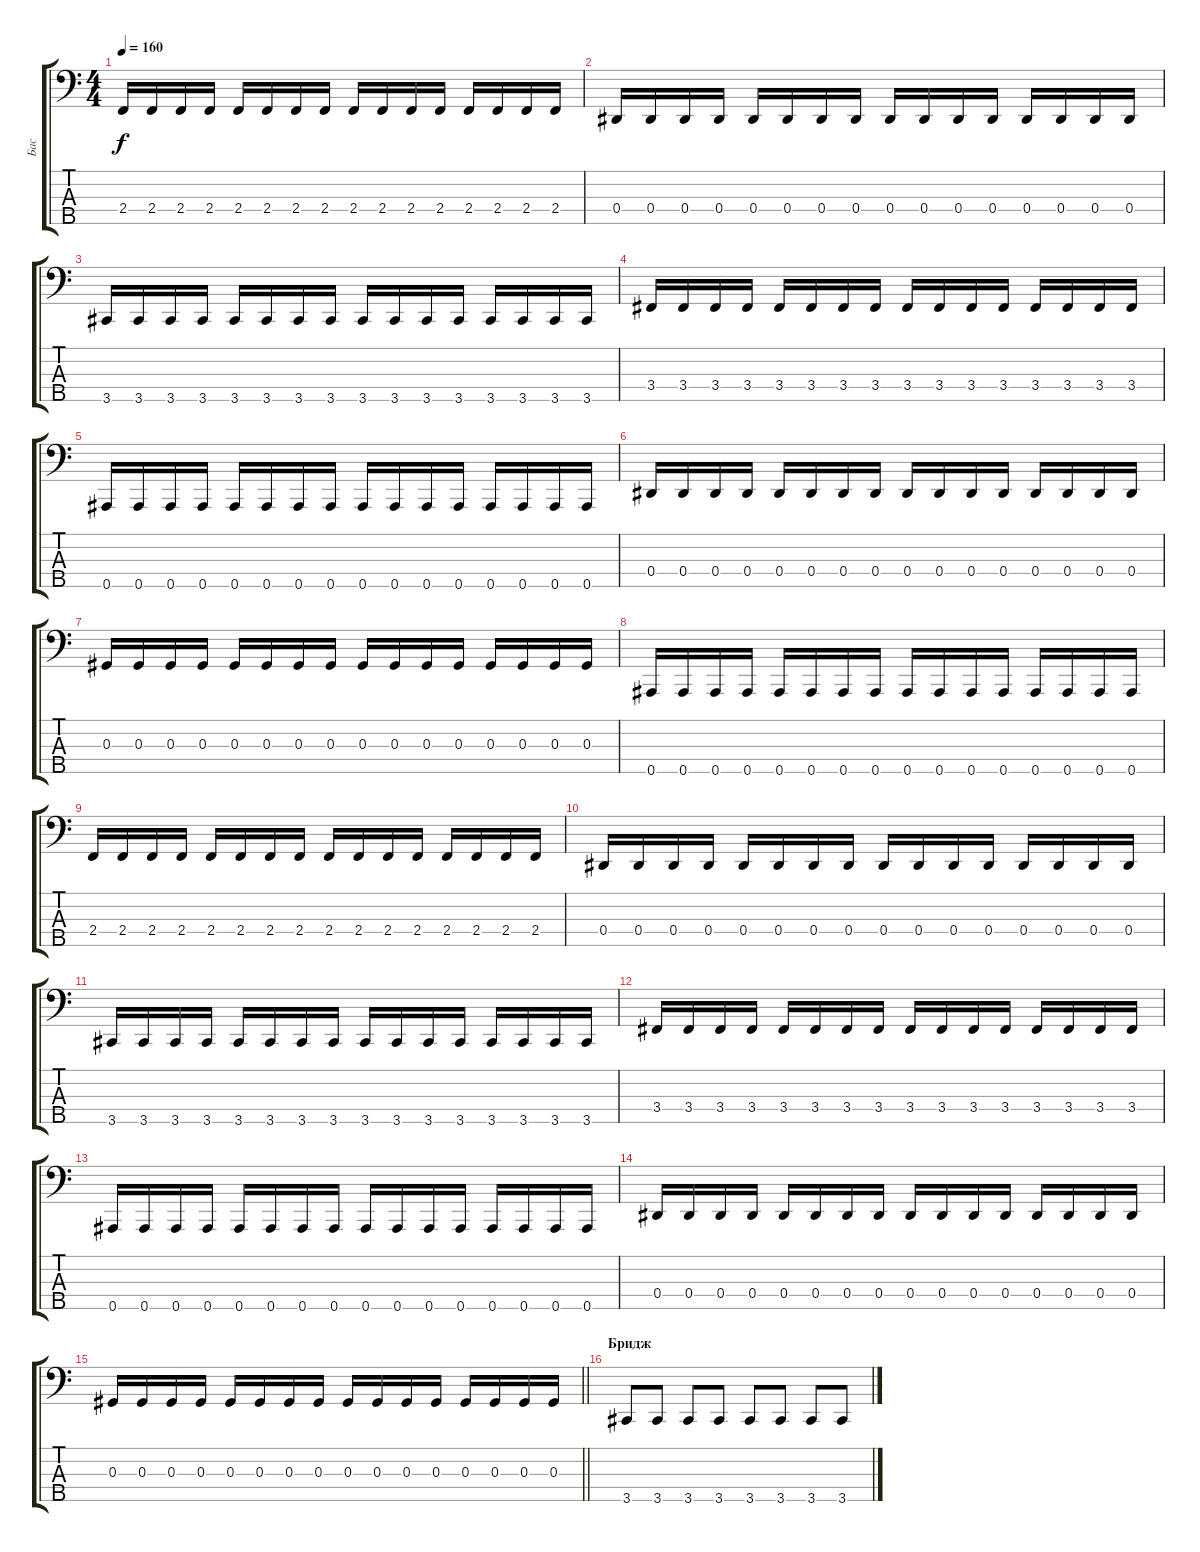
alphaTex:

\track ("Бас" "Бас") {instrument electricbasspick}
\staff {score tabs}
\tuning (Gb2 Db2 Ab1 Eb1 Bb0) {hide}
\ts (4 4)
\tempo 160
\clef f4
\ks c
2.4.16{dy f} 2.4.16 2.4.16 2.4.16 2.4.16 2.4.16 2.4.16 2.4.16 2.4.16 2.4.16 2.4.16 2.4.16 2.4.16 2.4.16 2.4.16 2.4.16 |
0.4.16 0.4.16 0.4.16 0.4.16 0.4.16 0.4.16 0.4.16 0.4.16 0.4.16 0.4.16 0.4.16 0.4.16 0.4.16 0.4.16 0.4.16 0.4.16 |
3.5.16 3.5.16 3.5.16 3.5.16 3.5.16 3.5.16 3.5.16 3.5.16 3.5.16 3.5.16 3.5.16 3.5.16 3.5.16 3.5.16 3.5.16 3.5.16 |
3.4.16 3.4.16 3.4.16 3.4.16 3.4.16 3.4.16 3.4.16 3.4.16 3.4.16 3.4.16 3.4.16 3.4.16 3.4.16 3.4.16 3.4.16 3.4.16 |
0.5.16 0.5.16 0.5.16 0.5.16 0.5.16 0.5.16 0.5.16 0.5.16 0.5.16 0.5.16 0.5.16 0.5.16 0.5.16 0.5.16 0.5.16 0.5.16 |
0.4.16 0.4.16 0.4.16 0.4.16 0.4.16 0.4.16 0.4.16 0.4.16 0.4.16 0.4.16 0.4.16 0.4.16 0.4.16 0.4.16 0.4.16 0.4.16 |
0.3.16 0.3.16 0.3.16 0.3.16 0.3.16 0.3.16 0.3.16 0.3.16 0.3.16 0.3.16 0.3.16 0.3.16 0.3.16 0.3.16 0.3.16 0.3.16 |
0.5.16 0.5.16 0.5.16 0.5.16 0.5.16 0.5.16 0.5.16 0.5.16 0.5.16 0.5.16 0.5.16 0.5.16 0.5.16 0.5.16 0.5.16 0.5.16 |
2.4.16 2.4.16 2.4.16 2.4.16 2.4.16 2.4.16 2.4.16 2.4.16 2.4.16 2.4.16 2.4.16 2.4.16 2.4.16 2.4.16 2.4.16 2.4.16 |
0.4.16 0.4.16 0.4.16 0.4.16 0.4.16 0.4.16 0.4.16 0.4.16 0.4.16 0.4.16 0.4.16 0.4.16 0.4.16 0.4.16 0.4.16 0.4.16 |
3.5.16 3.5.16 3.5.16 3.5.16 3.5.16 3.5.16 3.5.16 3.5.16 3.5.16 3.5.16 3.5.16 3.5.16 3.5.16 3.5.16 3.5.16 3.5.16 |
3.4.16 3.4.16 3.4.16 3.4.16 3.4.16 3.4.16 3.4.16 3.4.16 3.4.16 3.4.16 3.4.16 3.4.16 3.4.16 3.4.16 3.4.16 3.4.16 |
0.5.16 0.5.16 0.5.16 0.5.16 0.5.16 0.5.16 0.5.16 0.5.16 0.5.16 0.5.16 0.5.16 0.5.16 0.5.16 0.5.16 0.5.16 0.5.16 |
0.4.16 0.4.16 0.4.16 0.4.16 0.4.16 0.4.16 0.4.16 0.4.16 0.4.16 0.4.16 0.4.16 0.4.16 0.4.16 0.4.16 0.4.16 0.4.16 |
\barLineRight lightlight
0.3.16 0.3.16 0.3.16 0.3.16 0.3.16 0.3.16 0.3.16 0.3.16 0.3.16 0.3.16 0.3.16 0.3.16 0.3.16 0.3.16 0.3.16 0.3.16 |
\section ("" "Бридж")
3.5.8 3.5.8 3.5.8 3.5.8 3.5.8 3.5.8 3.5.8 3.5.8
